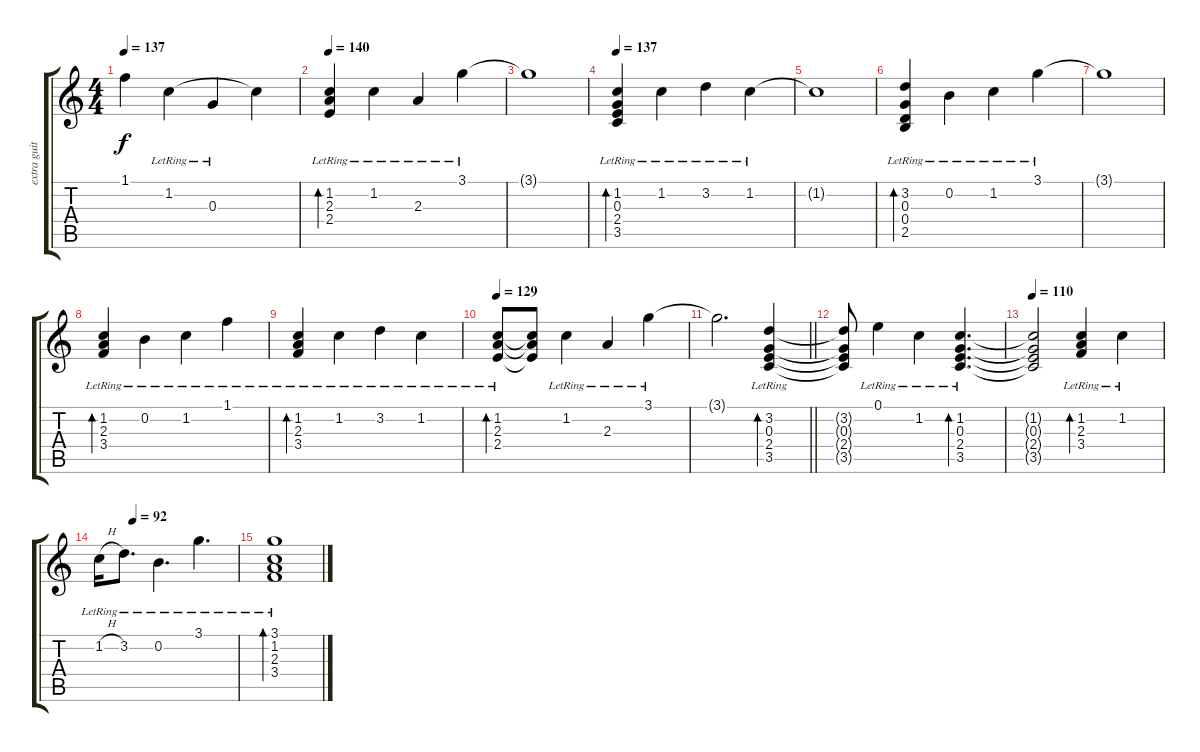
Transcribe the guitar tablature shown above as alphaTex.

\track ("extra guitar" "extra guit") {instrument acousticguitarsteel}
\staff {score tabs}
\tuning (E4 B3 G3 D3 A2 E2) {hide}
\ts (4 4)
\tempo 137
\clef g2
\ks c
1.1{t}.4{dy f} 1.2{lr}.4 0.3{lr}.4 1.2{t}.4 |
\tempo 140
(1.2{lr} 2.3{lr} 2.4{lr}).4{bd 240} 1.2{lr}.4 2.3{lr}.4 3.1{lr}.4 |
3.1{t}.1 |
\tempo 137
(1.2{lr} 0.3{lr} 2.4{lr} 3.5{lr}).4{bd 240} 1.2{lr}.4 3.2{lr}.4 1.2{lr}.4 |
1.2{t}.1 |
(3.2{lr} 0.3{lr} 0.4{lr} 2.5{lr}).4{bd 240} 0.2{lr}.4 1.2{lr}.4 3.1{lr}.4 |
3.1{t}.1 |
(1.2{lr} 2.3{lr} 3.4{lr}).4{bd 240} 0.2{lr}.4 1.2{lr}.4 1.1{lr}.4 |
(1.2{lr} 2.3{lr} 3.4{lr}).4{bd 240} 1.2{lr}.4 3.2{lr}.4 1.2{lr}.4 |
\tempo 129
(1.2{lr} 2.3{lr} 2.4{lr}).8{bd 480 instrument acousticguitarsteel} (1.2{t} 2.3{t} 2.4{t}).8 1.2{lr}.4 2.3{lr}.4 3.1{lr}.4 |
\barLineRight lightlight
3.1{t}.2{d} (3.2{lr} 0.3{lr} 2.4{lr} 3.5{lr}).4{bd 480} |
(3.2{t} 0.3{t} 2.4{t} 3.5{t}).8 0.1{lr}.4 1.2{lr}.4 (1.2{lr} 0.3{lr} 2.4{lr} 3.5{lr}).4{d bd 480} |
\tempo 110
(1.2{t} 0.3{t} 2.4{t} 3.5{t}).2 (1.2{lr} 2.3{lr} 3.4{lr}).4{bd 480} 1.2{lr}.4 |
\tempo (92 0.25)
1.2{h lr}.16 3.2{lr}.8{d} 0.2{lr}.4{d} 3.1{lr}.4{d} |
(3.1{lr} 1.2{lr} 2.3{lr} 3.4{lr}).1{bd 480}
